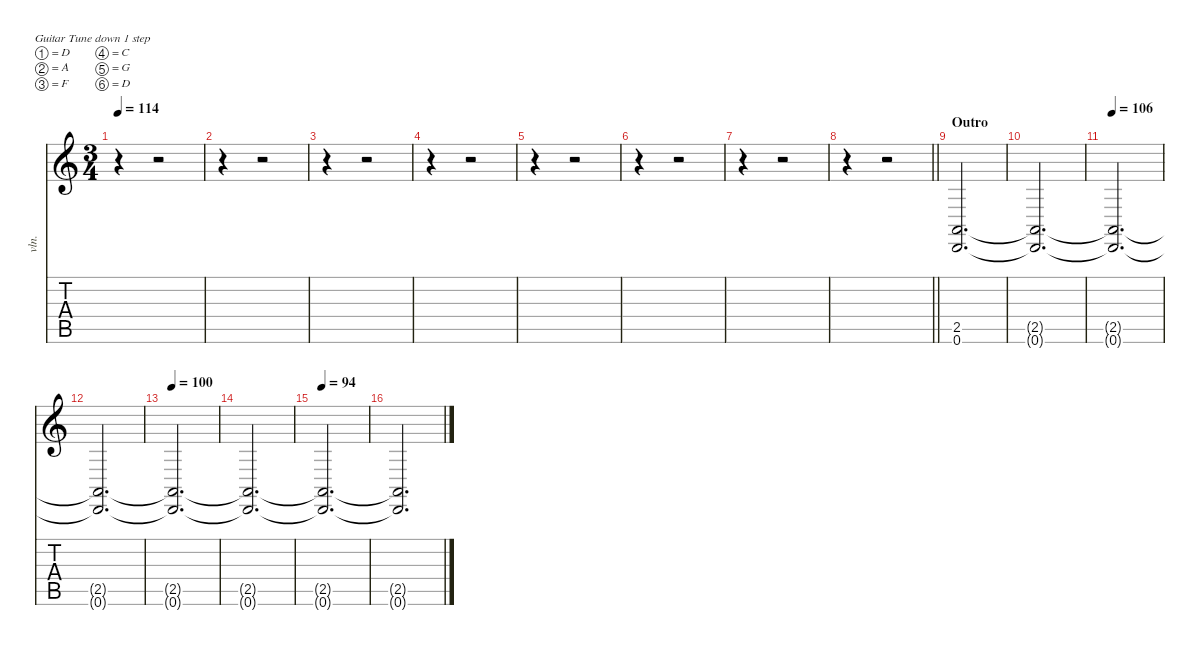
\defaultSystemsLayout 4
\hideDynamics
\bracketExtendMode nobrackets
\otherSystemsTrackNameOrientation horizontal
\track ("String" "vln.") {instrument stringensemble1}
\staff {score tabs}
\tuning (D4 A3 F3 C3 G2 D2)
\ts (3 4)
\tempo 114
\clef g2
\ks c
r.4{dy f} r.2 |
r.4 r.2 |
r.4 r.2 |
r.4 r.2 |
r.4 r.2 |
r.4 r.2 |
r.4 r.2 |
\barLineRight lightlight
r.4 r.2 |
\section ("" "Outro")
(2.5 0.6).2{d} |
(2.5{t} 0.6{t}).2{d} |
\tempo 106
(2.5{t} 0.6{t}).2{d} |
(2.5{t} 0.6{t}).2{d} |
\tempo 100
(2.5{t} 0.6{t}).2{d} |
(2.5{t} 0.6{t}).2{d} |
\tempo 94
(2.5{t} 0.6{t}).2{d} |
(2.5{t} 0.6{t}).2{d}
